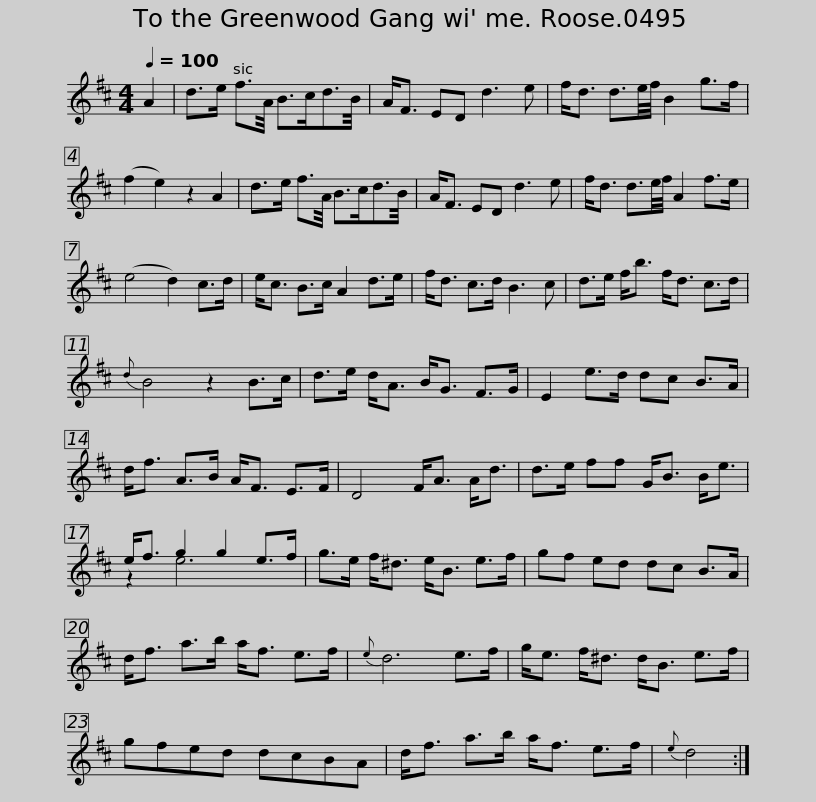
X:1
%%score ( 1 2 )
L:1/8
Q:1/4=100
M:4/4
I:linebreak $
K:D
V:1 treble
V:2 treble
V:1
 A2 | d>e f3/2A/4 B>cd3/2B/4 | A<F ED d3 e | f<d d3/2e/4f/4 B2 g>f | (f2 e2) z2 A2 | %5
 d>e f3/2A/4 B>cd3/2B/4 |$ A<F ED d3 e | f<d d3/2e/4f/4 A2 f>e | (e4 d2) c>d | e<c B>c A2 d>e | %10
 f<d c>d B3 c |$ d>e f<b f<d c>d |{d} B4 z2 B>c | d>e d<A B<G F>G | E2 e>d dc B>A | %15
 d<f A>B A<F E>F |$ D4 F<A A<d | d>e ff G<B B<e | e<f g2 g2 e>f | g>e f<^d e<B e>f | %20
 gf ed dc B>A |$ d<f a>b a<f e>f |{e} d6 e>f | g<e f<^d d<B e>f | gfed dcBA | %25
 d<f a>b a<f e>f |${e} d4 :| %27
V:2
 x2 | x15/2 | x8 | x8 | x8 | %5
 x15/2 |$ x8 | x8 | x8 | x8 | %10
 x8 |$ x8 | x8 | x8 | x8 | %15
 x8 |$ x8 | x8 | z2 e6 | x8 | %20
 x8 |$ x8 | x8 | x8 | x8 | %25
 x8 |$ x4 :| %27
